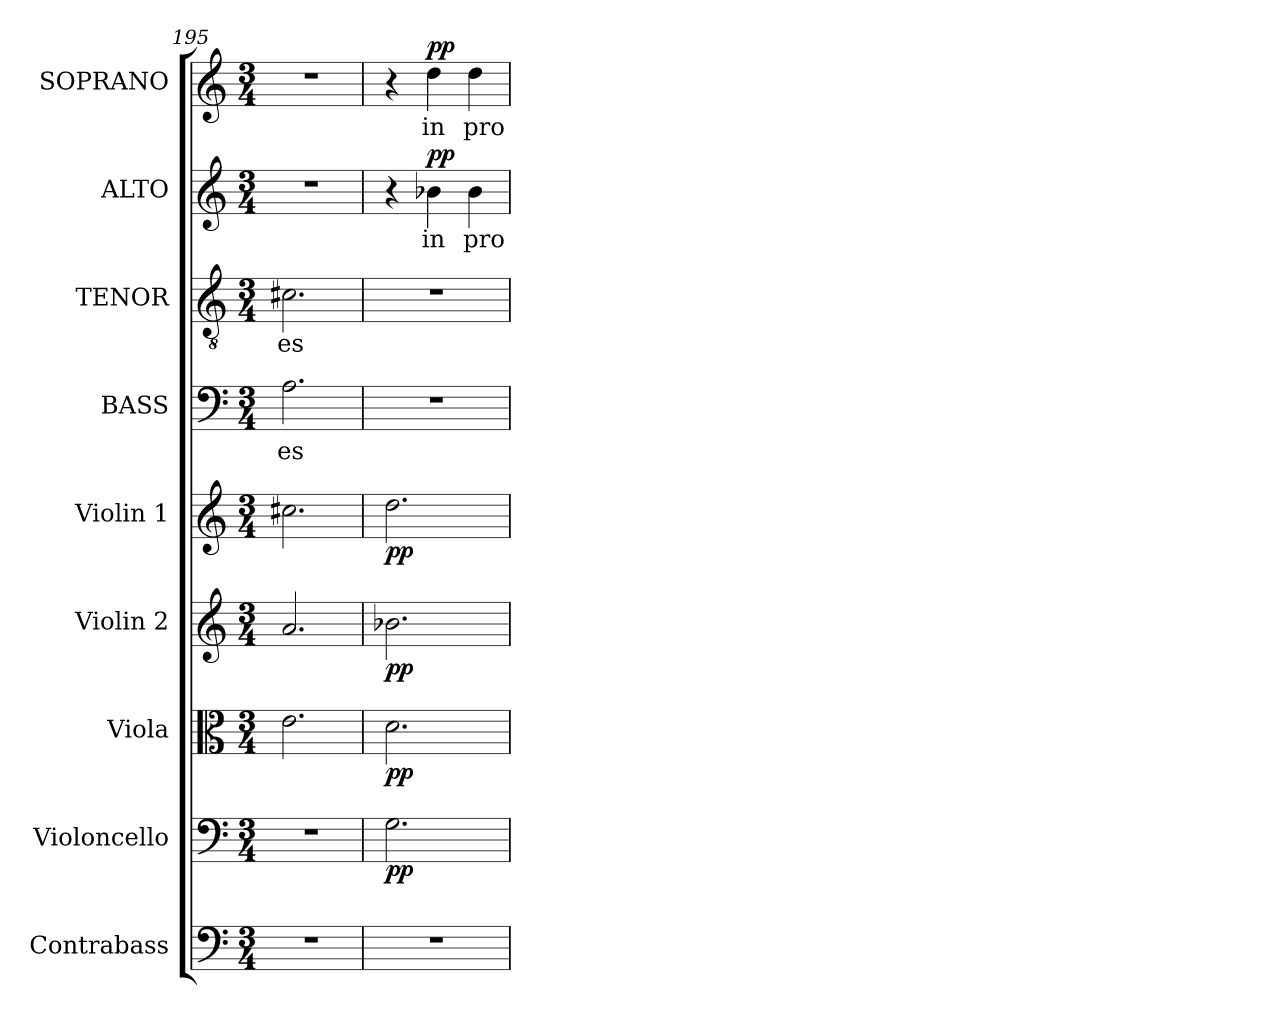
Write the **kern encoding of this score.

**kern	**kern	**dynam	**kern	**dynam	**kern	**dynam	**kern	**dynam	**kern	**text	**kern	**text	**kern	**text	**dynam	**kern	**text	**dynam
*part9	*part8	*part8	*part7	*part7	*part6	*part6	*part5	*part5	*part4	*part4	*part3	*part3	*part2	*part2	*part2	*part1	*part1	*part1
*staff9	*staff8	*staff8	*staff7	*staff7	*staff6	*staff6	*staff5	*staff5	*staff4	*staff4	*staff3	*staff3	*staff2	*staff2	*staff2	*staff1	*staff1	*staff1
*I"Contrabass	*I"Violoncello	*	*I"Viola	*	*I"Violin 2	*	*I"Violin 1	*	*I"BASS	*	*I"TENOR	*	*I"ALTO	*	*	*I"SOPRANO	*	*
*I'Cb.	*I'Vc.	*	*I'Vla.	*	*I'Vln. 2	*	*I'Vln. 1	*	*I'B.	*	*I'T.	*	*I'A.	*	*	*I'S.	*	*
*clefF4	*clefF4	*	*clefC3	*	*clefG2	*	*clefG2	*	*clefF4	*	*clefGv2	*	*clefG2	*	*	*clefG2	*	*
*ITrd7c12	*	*	*	*	*	*	*	*	*	*	*ITrd7c12	*	*	*	*	*	*	*
*k[]	*k[]	*	*k[]	*	*k[]	*	*k[]	*	*k[]	*	*k[]	*	*k[]	*	*	*k[]	*	*
*C:	*C:	*	*C:	*	*C:	*	*C:	*	*C:	*	*C:	*	*C:	*	*	*C:	*	*
*M3/4	*M3/4	*	*M3/4	*	*M3/4	*	*M3/4	*	*M3/4	*	*M3/4	*	*M3/4	*	*	*M3/4	*	*
=195	=195	=195	=195	=195	=195	=195	=195	=195	=195	=195	=195	=195	=195	=195	=195	=195	=195	=195
!LO:N:vis=1	!LO:N:vis=1	!	!	!	!	!	!	!	!	!	!	!	!	!	!	!	!	!
!	!	!	!	!	!	!	!	!	!	!LO:LY:b:color=#000000	!	!	!	!	!	!	!	!
!	!	!	!	!	!	!	!	!	!	!	!	!LO:LY:b:color=#000000	!LO:N:vis=1	!	!	!LO:N:vis=1	!	!
2.r	2.r	.	2.ei\	.	2.ai/	.	2.cc#Xi\	.	2.Ai\	-es	2.C#Xi\	-es	2.r	.	.	2.r	.	.
=196	=196	=196	=196	=196	=196	=196	=196	=196	=196	=196	=196	=196	=196	=196	=196	=196	=196	=196
!LO:N:vis=1	!	!	!	!	!	!	!	!	!LO:N:vis=1	!	!LO:N:vis=1	!	!	!	!	!	!	!
*	*^	*	*^	*	*	*	*	*	*	*	*	*	*	*	*	*	*	*
2.r	2.Gi\	2.ryy	pp	2.di\	2.ryy	pp	2.b-Xi\	pp	2.ddi\	pp	2.r	.	2.r	.	4r	.	.	4r	.	.
!	!	!	!	!	!	!	!	!	!	!	!	!	!	!	!	!LO:LY:b:color=#000000	!	!	!	!
!	!	!	!	!	!	!	!	!	!	!	!	!	!	!	!	!	!	!	!LO:LY:b:color=#000000	!
.	.	.	.	.	.	.	.	.	.	.	.	.	.	.	4b-Xi\	in	pp	4ddi\	in	pp
!	!	!	!	!	!	!	!	!	!	!	!	!	!	!	!	!LO:LY:b:color=#000000	!	!	!	!
!	!	!	!	!	!	!	!	!	!	!	!	!	!	!	!	!	!	!	!LO:LY:b:color=#000000	!
.	.	.	.	.	.	.	.	.	.	.	.	.	.	.	4b-i\	pro-	.	4ddi\	pro-	.
*	*v	*v	*	*	*	*	*	*	*	*	*	*	*	*	*	*	*	*	*	*
*	*	*	*v	*v	*	*	*	*	*	*	*	*	*	*	*	*	*	*	*
=	=	=	=	=	=	=	=	=	=	=	=	=	=	=	=	=	=	=
*-	*-	*-	*-	*-	*-	*-	*-	*-	*-	*-	*-	*-	*-	*-	*-	*-	*-	*-
